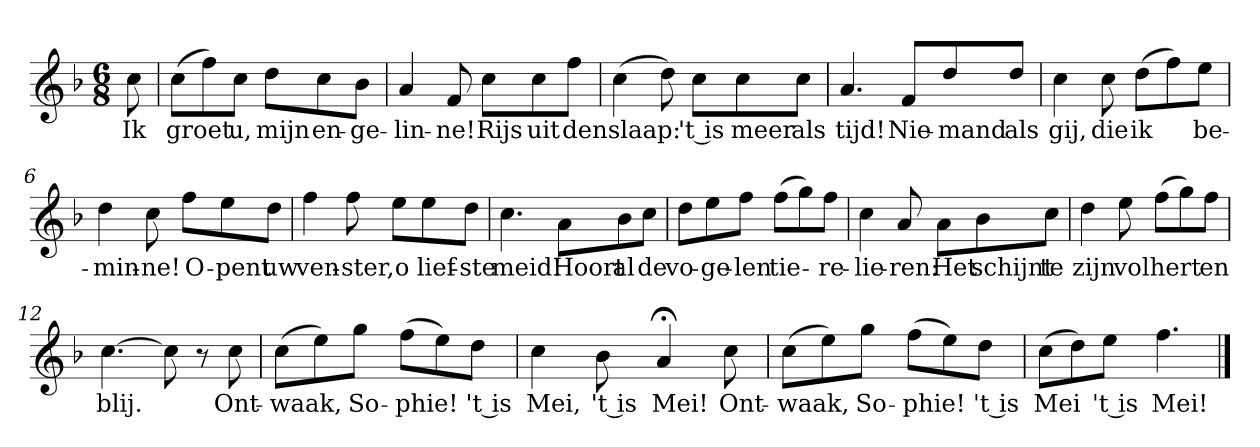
**kern	**text
*part1	*part1
*staff1	*staff1
*clefG2	*
*k[b-]	*
*F:	*
*M6/8	*
*MM120	*
=	=
8cc	Ik
=1	=1
(8cc\L	groet
8ff\)	.
8cc\J	u,
8dd\L	mijn
8cc\	en-
8b-\J	-ge-
=2	=2
4a	-lin-
8f	-ne!
8cc\L	Rijs
8cc\	uit
8ff\J	den
=3	=3
(4cc	slaap:
8dd)	.
8cc\L	't is
8cc\	meer
8cc\J	als
=4	=4
4.a	tijd!
8f/L	Nie-
8dd/	-mand
8dd/J	als
=5	=5
4cc	gij,
8cc	die
(8dd\L	ik
8ff\)	.
8ee\J	be-
=6	=6
4dd	-min-
8cc	-ne!
8ff\L	O-
8ee\	-pent
8dd\J	uw
=7	=7
4ff	ven-
8ff	-ster,
8ee\L	o
8ee\	lief-
8dd\J	-ste
=8	=8
4.cc	meid!
8a\L	Hoort
8b-\	al
8cc\J	de
=9	=9
8dd\L	vo-
8ee\	-ge-
8ff\J	-len
(8ff\L	tie-
8gg\)	.
8ff\J	-re-
=10	=10
4cc	-lie-
8a	-ren:
8a\L	Het
8b-\	schijnt
8cc\J	te
=11	=11
4dd	zijn
8ee	vol
(8ff\L	hert
8gg\)	.
8ff\J	en
=12	=12
[4.cc	blij.
8cc]	.
8r	.
8cc	Ont-
=13	=13
(8cc\L	-waak,
8ee\)	.
8gg\J	So-
(8ff\L	-phie!
8ee\)	.
8dd\J	't is
=14	=14
4cc	Mei,
8b-	't is
4a;<	Mei!
8cc	Ont-
=15	=15
(8cc\L	-waak,
8ee\)	.
8gg\J	So-
(8ff\L	-phie!
8ee\)	.
8dd\J	't is
=16	=16
(8cc\L	Mei
8dd\)	.
8ee\J	't is
4.ff	Mei!
==	==
*-	*-
